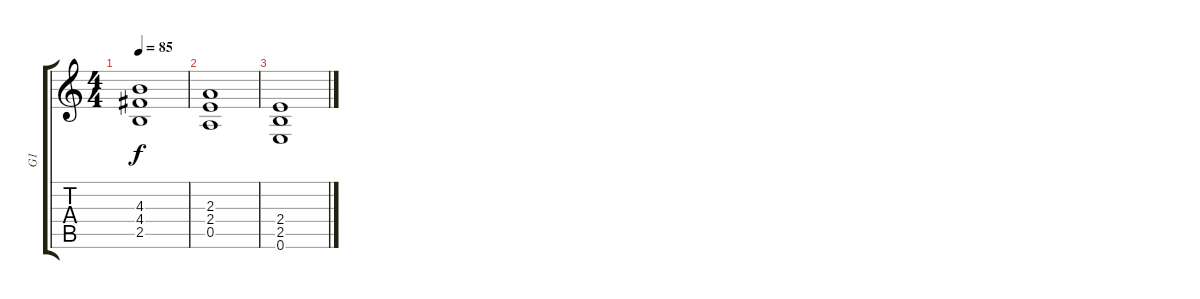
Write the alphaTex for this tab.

\track ("G1" "G1") {instrument distortionguitar}
\staff {score tabs}
\tuning (E4 B3 G3 D3 A2 E2) {hide}
\ts (4 4)
\tempo 85
\clef g2
\ks c
(4.3 4.4 2.5).1{dy f} |
(2.3 2.4 0.5).1 |
(2.4 2.5 0.6).1
